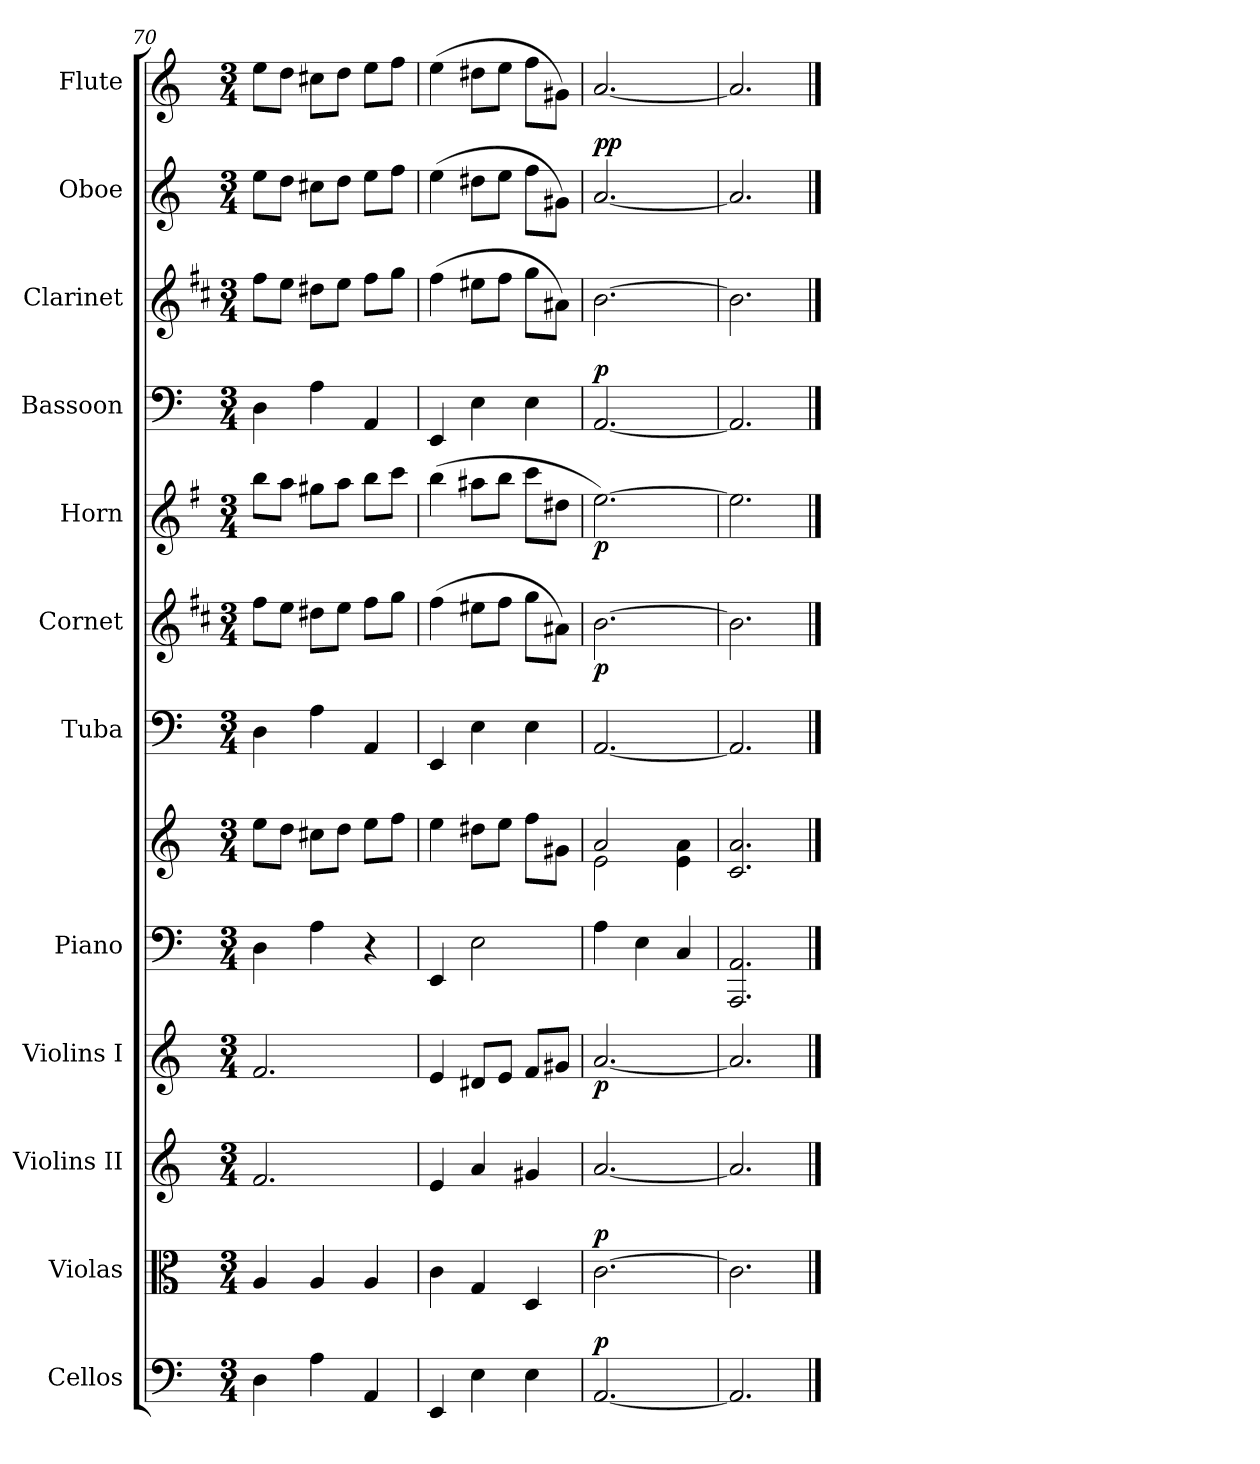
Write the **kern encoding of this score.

**kern	**dynam	**kern	**dynam	**kern	**kern	**dynam	**kern	**kern	**kern	**kern	**dynam	**kern	**dynam	**kern	**dynam	**kern	**kern	**dynam	**kern
*part12	*part12	*part11	*part11	*part10	*part9	*part9	*part8	*part8	*part7	*part6	*part6	*part5	*part5	*part4	*part4	*part3	*part2	*part2	*part1
*staff13	*staff13	*staff12	*staff12	*staff11	*staff10	*staff10	*staff9	*staff8	*staff7	*staff6	*staff6	*staff5	*staff5	*staff4	*staff4	*staff3	*staff2	*staff2	*staff1
*I"Cellos	*	*I"Violas	*	*I"Violins II	*I"Violins I	*	*I"Piano	*	*I"Tuba	*I"Cornet	*	*I"Horn	*	*I"Bassoon	*	*I"Clarinet	*I"Oboe	*	*I"Flute
*	*	*I'Vla	*	*I'Vln	*I'Vln	*	*	*	*I'Tba	*	*	*I'Hn	*	*I'Bsn	*	*I'Cl	*I'Ob	*	*I'Fl
*clefF4	*	*clefC3	*	*clefG2	*clefG2	*	*clefF4	*clefG2	*clefF4	*clefG2	*	*clefG2	*	*clefF4	*	*clefG2	*clefG2	*	*clefG2
*	*	*	*	*	*	*	*	*	*	*ITrd1c2	*	*ITrd4c7	*	*	*	*ITrd1c2	*	*	*
*k[]	*	*k[]	*	*k[]	*k[]	*	*k[]	*k[]	*k[]	*k[]	*	*k[]	*	*k[]	*	*k[]	*k[]	*	*k[]
*M3/4	*	*M3/4	*	*M3/4	*M3/4	*	*M3/4	*M3/4	*M3/4	*M3/4	*	*M3/4	*	*M3/4	*	*M3/4	*M3/4	*	*M3/4
=70	=70	=70	=70	=70	=70	=70	=70	=70	=70	=70	=70	=70	=70	=70	=70	=70	=70	=70	=70
4D\	.	4A/	.	2.f/	2.f/	.	4D\	8ee\L	4D\	8ee\L	.	8ee\L	.	4D\	.	8ee\L	8ee\L	.	8ee\L
.	.	.	.	.	.	.	.	8dd\J	.	8dd\J	.	8dd\J	.	.	.	8dd\J	8dd\J	.	8dd\J
4A\	.	4A/	.	.	.	.	4A\	8cc#X\L	4A\	8cc#X\L	.	8cc#X\L	.	4A\	.	8cc#X\L	8cc#X\L	.	8cc#X\L
.	.	.	.	.	.	.	.	8dd\J	.	8dd\J	.	8dd\J	.	.	.	8dd\J	8dd\J	.	8dd\J
4AA/	.	4A/	.	.	.	.	4r	8ee\L	4AA/	8ee\L	.	8ee\L	.	4AA/	.	8ee\L	8ee\L	.	8ee\L
.	.	.	.	.	.	.	.	8ff\J	.	8ff\J	.	8ff\J	.	.	.	8ff\J	8ff\J	.	8ff\J
!!LO:PB:g=z
=71	=71	=71	=71	=71	=71	=71	=71	=71	=71	=71	=71	=71	=71	=71	=71	=71	=71	=71	=71
4EE/	.	4c\	.	4e/	4e/	.	4EE/	4ee\	4EE/	(4ee\	.	(4ee\	.	4EE/	.	(4ee\	(4ee\	.	(4ee\
4E\	.	4G/	.	4a/	8d#X/L	.	2E\	8dd#X\L	4E\	8dd#X\L	.	8dd#X\L	.	4E\	.	8dd#X\L	8dd#X\L	.	8dd#X\L
.	.	.	.	.	8e/J	.	.	8ee\J	.	8ee\J	.	8ee\J	.	.	.	8ee\J	8ee\J	.	8ee\J
4E\	.	4D/	.	4g#X/	8f/L	.	.	8ff\L	4E\	8ff\L	.	8ff\L	.	4E\	.	8ff\L	8ff\L	.	8ff\L
.	.	.	.	.	8g#X/J	.	.	8g#X\J	.	8g#X\J)	.	8g#X\J	.	.	.	8g#X\J)	8g#X\J)	.	8g#X\J)
=72	=72	=72	=72	=72	=72	=72	=72	=72	=72	=72	=72	=72	=72	=72	=72	=72	=72	=72	=72
*	*	*	*	*	*	*	*	*^	*	*	*	*	*	*	*	*	*	*	*
!	!LO:DY:a	!	!LO:DY:a	!	!	!LO:DY:b	!	!	!	!	!	!LO:DY:b	!	!LO:DY:b	!	!LO:DY:a	!	!	!LO:DY:a	!
!	!	!	!	!	!	!	!	!	!	!	!	!	!	!	!	!	!	!	!LO:DY:n=1:a	!
[2.AA/	p	[2.c\	p	[2.a/	[2.a/	p	4A\	2a/	2e\	[2.AA/	[2.a\	p	[2.a\)	p	[2.AA/	p	[2.a\	[2.a/	p p	[2.a/
.	.	.	.	.	.	.	4E\	.	.	.	.	.	.	.	.	.	.	.	.	.
.	.	.	.	.	.	.	4C/	4ryy	4e\ 4a\	.	.	.	.	.	.	.	.	.	.	.
*	*	*	*	*	*	*	*	*v	*v	*	*	*	*	*	*	*	*	*	*	*
=73	=73	=73	=73	=73	=73	=73	=73	=73	=73	=73	=73	=73	=73	=73	=73	=73	=73	=73	=73
2.AA/]	.	2.c\]	.	2.a/]	2.a/]	.	2.AAA/ 2.AA/	2.c/ 2.a/	2.AA/]	2.a\]	.	2.a\]	.	2.AA/]	.	2.a\]	2.a/]	.	2.a/]
==	==	==	==	==	==	==	==	==	==	==	==	==	==	==	==	==	==	==	==
*-	*-	*-	*-	*-	*-	*-	*-	*-	*-	*-	*-	*-	*-	*-	*-	*-	*-	*-	*-
